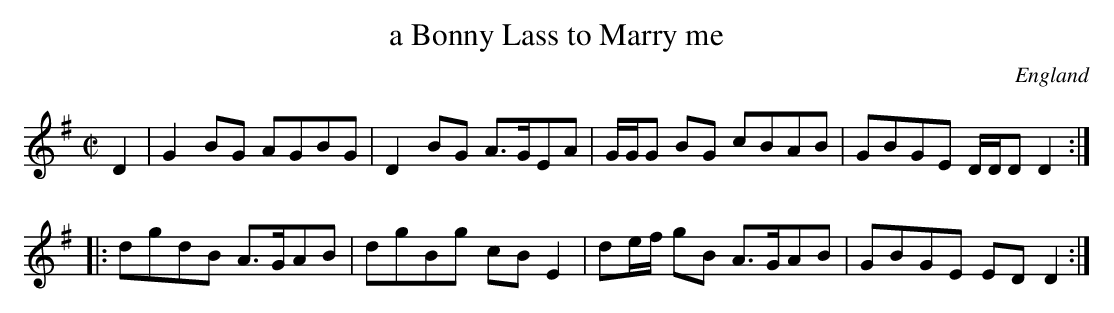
X:1
T:a Bonny Lass to Marry me
M:C|
O:England
K:G
D2|G2BG AGBG|D2BG A>GEA|\
G/2G/2G BG cBAB|GBGE D/2D/2D D2:|
|:dgdB A>GAB|dgBg cBE2|\
de/2f/2 gB A>GAB|GBGE EDD2:|
